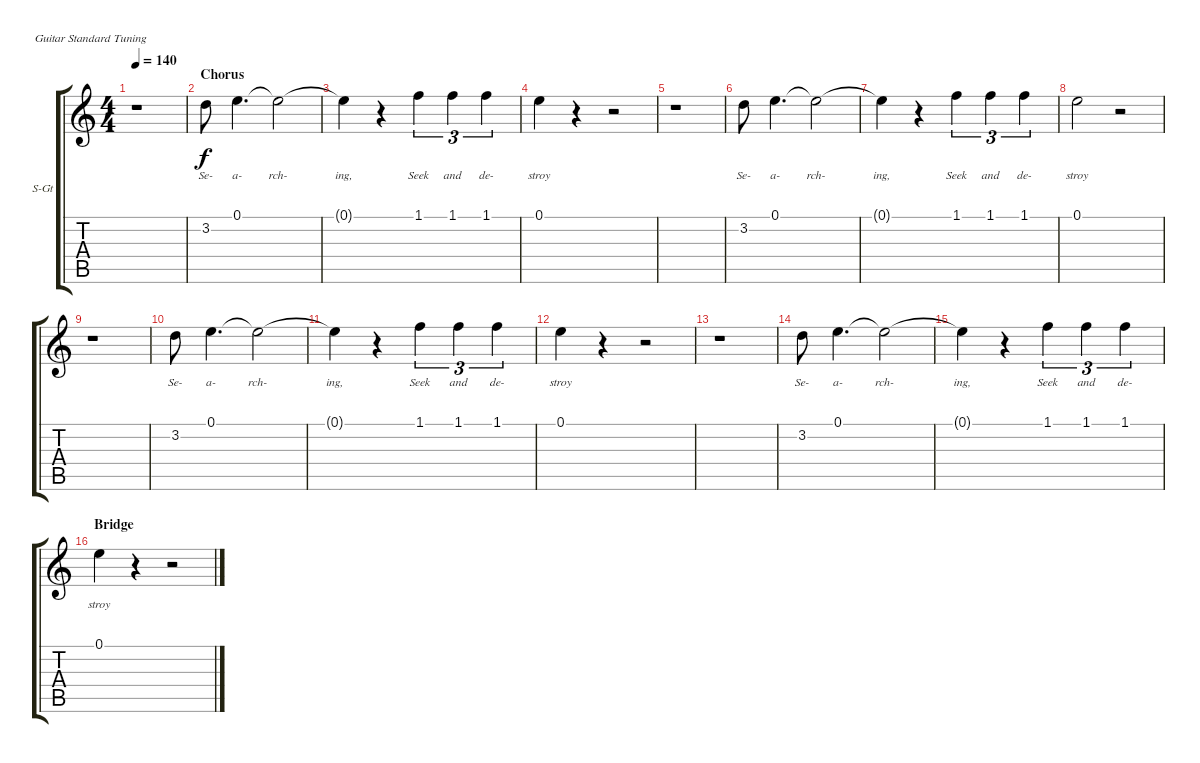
\defaultSystemsLayout 4
\bracketExtendMode groupsimilarinstruments
\firstSystemTrackNameOrientation horizontal
\otherSystemsTrackNameOrientation horizontal
\track ("Vocal" "S-Gt") {mute instrument lead6voice}
\staff {score tabs}
\tuning (E4 B3 G3 D3 A2 E2)
\displaytranspose 12
\ts (4 4)
\tempo 140
\clef g2
\scale
0.333333
\ks c
r.1{dy f} |
\section ("" "Chorus")
\scale
0.333333 3.2.8{lyrics (0 "Se-") lyrics (1 "") lyrics (2 "") lyrics (3 "") lyrics (4 "")} 0.1.4{d lyrics (0 "a-") lyrics (1 "") lyrics (2 "") lyrics (3 "") lyrics (4 "")} 0.1{t}.2{lyrics (0 "rch-") lyrics (1 "") lyrics (2 "") lyrics (3 "") lyrics (4 "")} |
\scale
0.333333 0.1{t}.4{lyrics (0 "ing,") lyrics (1 "") lyrics (2 "") lyrics (3 "") lyrics (4 "")} r.4 1.1.4{tu (3 2) lyrics (0 "Seek") lyrics (1 "") lyrics (2 "") lyrics (3 "") lyrics (4 "")} 1.1.4{tu (3 2) lyrics (0 "and") lyrics (1 "") lyrics (2 "") lyrics (3 "") lyrics (4 "")} 1.1.4{tu (3 2) lyrics (0 "de-") lyrics (1 "") lyrics (2 "") lyrics (3 "") lyrics (4 "")} |
\scale
0.333333 0.1.4{lyrics (0 "stroy") lyrics (1 "") lyrics (2 "") lyrics (3 "") lyrics (4 "")} r.4 r.2 |
\scale
0.333333 r.1 |
\scale
0.333333 3.2.8{lyrics (0 "Se-") lyrics (1 "") lyrics (2 "") lyrics (3 "") lyrics (4 "")} 0.1.4{d lyrics (0 "a-") lyrics (1 "") lyrics (2 "") lyrics (3 "") lyrics (4 "")} 0.1{t}.2{lyrics (0 "rch-") lyrics (1 "") lyrics (2 "") lyrics (3 "") lyrics (4 "")} |
\scale
0.333333 0.1{t}.4{lyrics (0 "ing,") lyrics (1 "") lyrics (2 "") lyrics (3 "") lyrics (4 "")} r.4 1.1.4{tu (3 2) lyrics (0 "Seek") lyrics (1 "") lyrics (2 "") lyrics (3 "") lyrics (4 "")} 1.1.4{tu (3 2) lyrics (0 "and") lyrics (1 "") lyrics (2 "") lyrics (3 "") lyrics (4 "")} 1.1.4{tu (3 2) lyrics (0 "de-") lyrics (1 "") lyrics (2 "") lyrics (3 "") lyrics (4 "")} |
\scale
0.333333 0.1.2{lyrics (0 "stroy") lyrics (1 "") lyrics (2 "") lyrics (3 "") lyrics (4 "")} r.2 |
\scale
0.333333 r.1 |
\scale
0.333333 3.2.8{lyrics (0 "Se-") lyrics (1 "") lyrics (2 "") lyrics (3 "") lyrics (4 "")} 0.1.4{d lyrics (0 "a-") lyrics (1 "") lyrics (2 "") lyrics (3 "") lyrics (4 "")} 0.1{t}.2{lyrics (0 "rch-") lyrics (1 "") lyrics (2 "") lyrics (3 "") lyrics (4 "")} |
\scale
0.333333 0.1{t}.4{lyrics (0 "ing,") lyrics (1 "") lyrics (2 "") lyrics (3 "") lyrics (4 "")} r.4 1.1.4{tu (3 2) lyrics (0 "Seek") lyrics (1 "") lyrics (2 "") lyrics (3 "") lyrics (4 "")} 1.1.4{tu (3 2) lyrics (0 "and") lyrics (1 "") lyrics (2 "") lyrics (3 "") lyrics (4 "")} 1.1.4{tu (3 2) lyrics (0 "de-") lyrics (1 "") lyrics (2 "") lyrics (3 "") lyrics (4 "")} |
\scale
0.333333 0.1.4{lyrics (0 "stroy") lyrics (1 "") lyrics (2 "") lyrics (3 "") lyrics (4 "")} r.4 r.2 |
\scale
0.333333 r.1 |
\scale
0.333333 3.2.8{lyrics (0 "Se-") lyrics (1 "") lyrics (2 "") lyrics (3 "") lyrics (4 "")} 0.1.4{d lyrics (0 "a-") lyrics (1 "") lyrics (2 "") lyrics (3 "") lyrics (4 "")} 0.1{t}.2{lyrics (0 "rch-") lyrics (1 "") lyrics (2 "") lyrics (3 "") lyrics (4 "")} |
\scale
0.333333 0.1{t}.4{lyrics (0 "ing,") lyrics (1 "") lyrics (2 "") lyrics (3 "") lyrics (4 "")} r.4 1.1.4{tu (3 2) lyrics (0 "Seek") lyrics (1 "") lyrics (2 "") lyrics (3 "") lyrics (4 "")} 1.1.4{tu (3 2) lyrics (0 "and") lyrics (1 "") lyrics (2 "") lyrics (3 "") lyrics (4 "")} 1.1.4{tu (3 2) lyrics (0 "de-") lyrics (1 "") lyrics (2 "") lyrics (3 "") lyrics (4 "")} |
\section ("" "Bridge")
\scale
0.333333 0.1.4{lyrics (0 "stroy") lyrics (1 "") lyrics (2 "") lyrics (3 "") lyrics (4 "")} r.4 r.2
